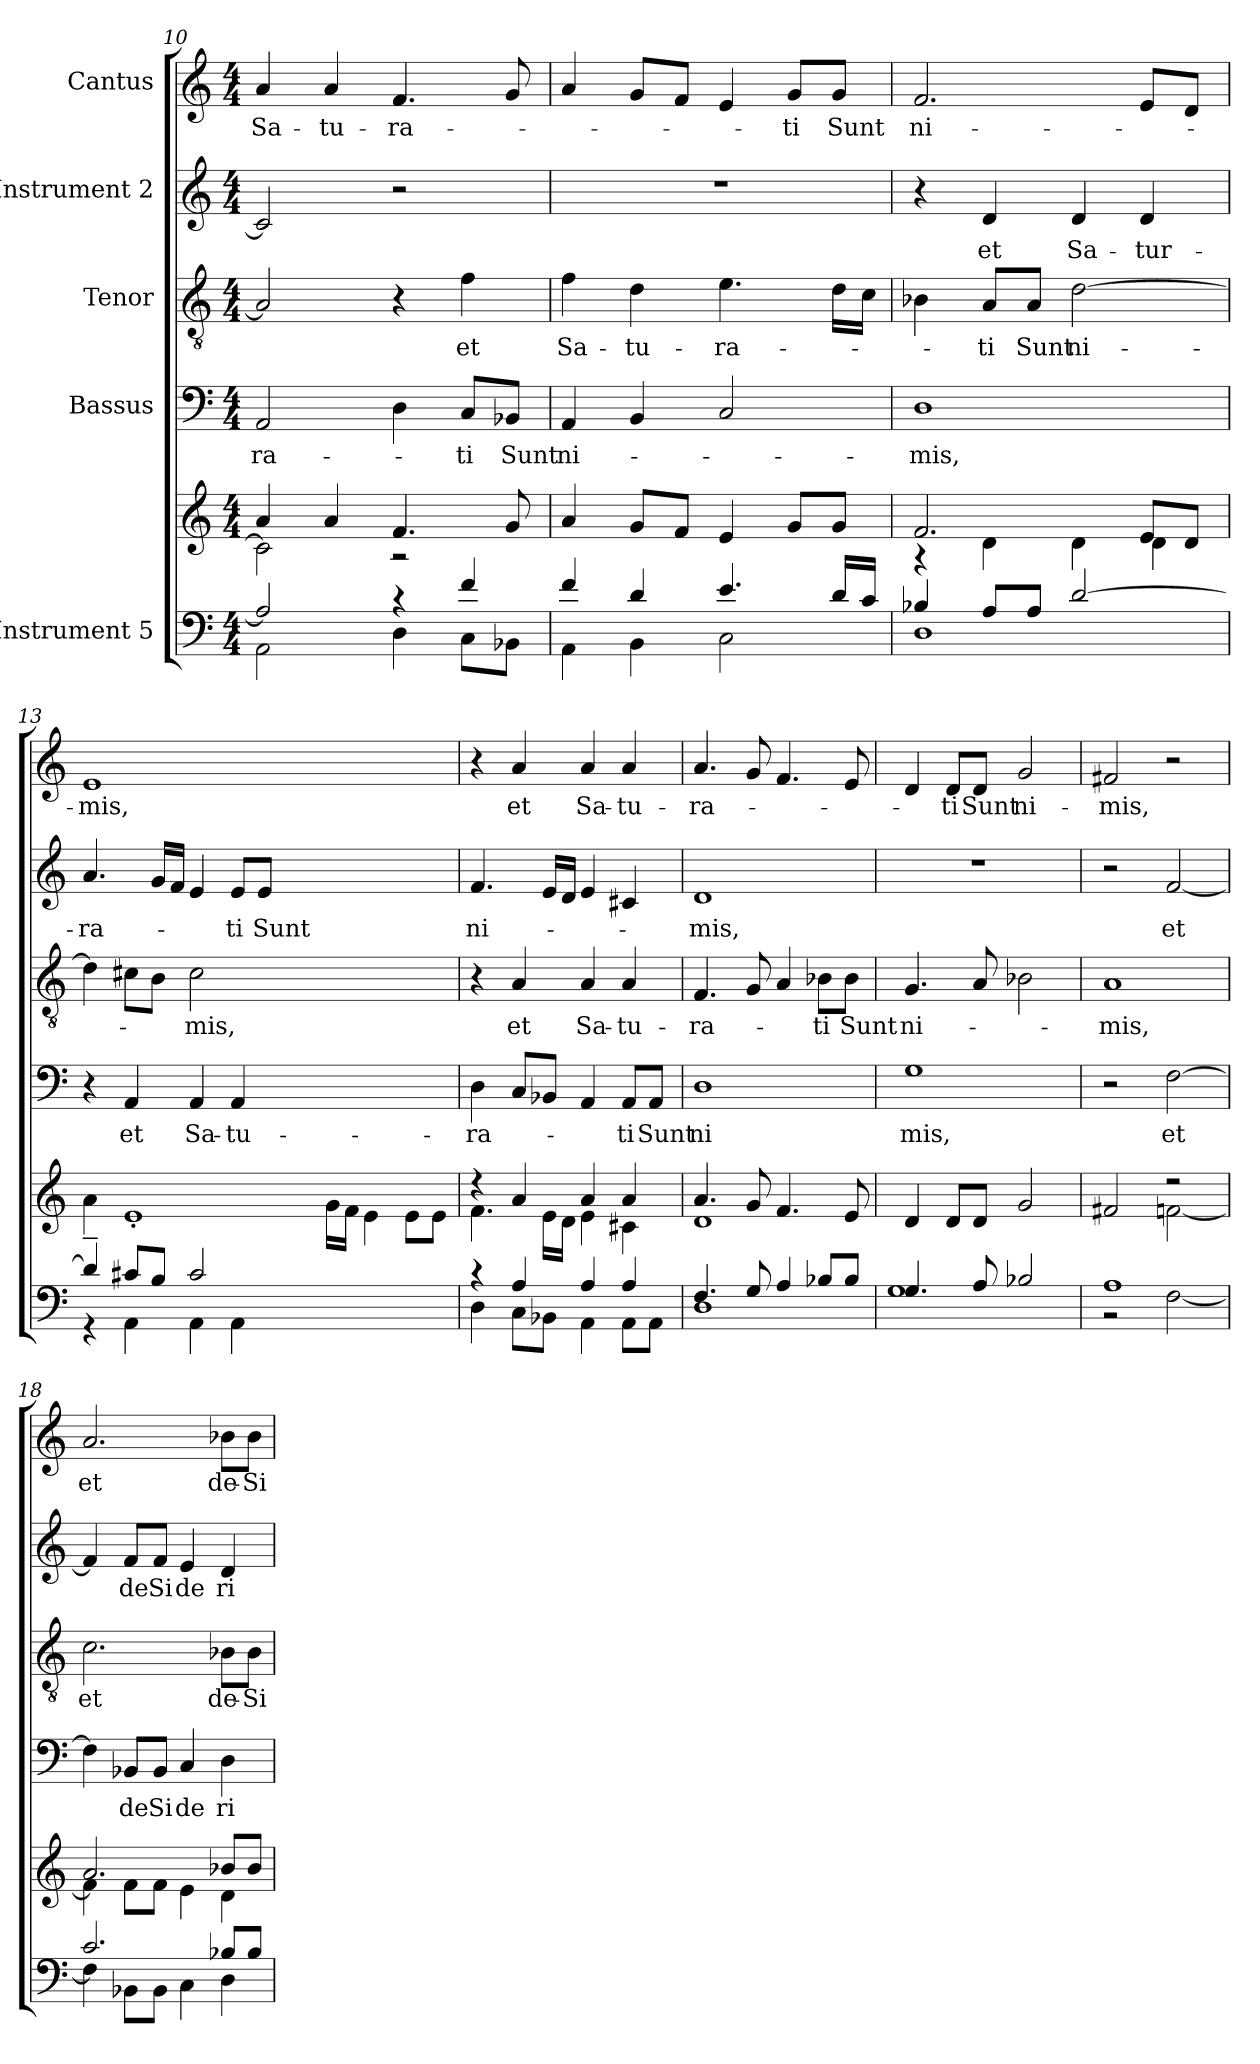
**kern	**kern	**kern	**text	**kern	**text	**kern	**text	**kern	**text
*part5	*part5	*part4	*part4	*part3	*part3	*part2	*part2	*part1	*part1
*staff6	*staff5	*staff4	*staff4	*staff3	*staff3	*staff2	*staff2	*staff1	*staff1
*I"Instrument 5	*	*I"Bassus	*	*I"Tenor	*	*I"Instrument 2	*	*I"Cantus	*
*clefF4	*clefG2	*clefF4	*	*clefGv2	*	*clefG2	*	*clefG2	*
*M4/4	*M4/4	*M4/4	*	*M4/4	*	*M4/4	*	*M4/4	*
=10	=10	=10	=10	=10	=10	=10	=10	=10	=10
*^	*^	*	*	*	*	*	*	*	*
!	!	!	!	!	!LO:LY:b:cj	!	!	!	!	!	!LO:LY:b:cj
2A/]	2AA\	4a/	2c#\]	2AA/	-ra-	2A/]	.	2c#/]	.	4a/	Sa-
!	!	!	!	!	!	!	!	!	!	!	!LO:LY:b:cj
.	.	4a/	.	.	.	.	.	.	.	4a/	-tu-
!	!	!	!	!	!	!	!	!	!	!	!LO:LY:b:cj
4rc	4D\	4.f/	2r	4D\	.	4r	.	2r	.	4.f/	-ra-
!	!	!	!	!	!LO:LY:b:cj	!	!LO:LY:b:cj	!	!	!	!
4f/	8C\L	.	.	8C/L	-ti	4f\	et	.	.	.	.
!	!	!	!	!	!LO:LY:b:cj	!	!	!	!	!	!
.	8BB-X\J	8g/	.	8BB-X/J	Sunt	.	.	.	.	8g/	.
*	*	*v	*v	*	*	*	*	*	*	*	*
=11	=11	=11	=11	=11	=11	=11	=11	=11	=11	=11
!	!	!	!	!LO:LY:b:cj	!	!LO:LY:b:cj	!	!	!	!
4f/	4AA\	4a/	4AA/	ni-	4f\	Sa-	1r	.	4a/	.
!	!	!	!	!	!	!LO:LY:b:cj	!	!	!	!
4d/	4BB\	8g/L	4BB/	.	4d\	-tu-	.	.	8g/L	.
.	.	8f/J	.	.	.	.	.	.	8f/J	.
!	!	!	!	!	!	!LO:LY:b:cj	!	!	!	!
4.e/	2C\	4e/	2C/	.	4.e\	-ra-	.	.	4e/	.
!	!	!	!	!	!	!	!	!	!	!LO:LY:b:cj
.	.	8g/L	.	.	.	.	.	.	8g/L	-ti
!	!	!	!	!	!	!	!	!	!	!LO:LY:b:cj
16d/L	.	8g/J	.	.	16d\L	.	.	.	8g/J	Sunt
16c/J	.	.	.	.	16c\J	.	.	.	.	.
=12	=12	=12	=12	=12	=12	=12	=12	=12	=12	=12
*	*	*^	*	*	*	*	*	*	*	*
!	!	!	!	!	!LO:LY:b:cj	!	!	!	!	!	!LO:LY:b:cj
4B-X/	1D	2.f/	4rA	1D	-mis,	4B-X\	.	4r	.	2.f/	ni-
!	!	!	!	!	!	!	!LO:LY:b:cj	!	!LO:LY:b:cj	!	!
8A/L	.	.	4d\	.	.	8A/L	-ti	4d/	et	.	.
!	!	!	!	!	!	!	!LO:LY:b:cj	!	!	!	!
8A/J	.	.	.	.	.	8A/J	Sunt	.	.	.	.
!	!	!	!	!	!	!	!LO:LY:b:cj	!	!LO:LY:b:cj	!	!
[>2d/	.	.	4d\	.	.	[>2d\	ni-	4d/	Sa-	.	.
!	!	!	!	!	!	!	!	!	!LO:LY:b:cj	!	!
.	.	8e/L	4d\	.	.	.	.	4d/	-tur-	8e/L	.
.	.	8d/J	.	.	.	.	.	.	.	8d/J	.
*	*	*v	*v	*	*	*	*	*	*	*	*
=13	=13	=13	=13	=13	=13	=13	=13	=13	=13	=13
!	!	!	!	!	!	!	!	!LO:LY:b:cj	!	!LO:LY:b:cj
4d~</]	4r	4a\	4r	.	4d\]	.	4.a/	-ra-	1e	-mis,
!	!	!	!	!LO:LY:b:cj	!	!	!	!	!	!
8c#X/L	4AA\	1e'>	4AA/	et	8c#X\L	.	.	.	.	.
8B/J	.	.	.	.	8B\J	.	16g/L	.	.	.
.	.	.	.	.	.	.	16f/J	.	.	.
!	!	!	!	!LO:LY:b:cj	!	!LO:LY:b:cj	!	!	!	!
2c#/	4AA\	.	4AA/	Sa-	2c#\	-mis,	4e/	.	.	.
!	!	!	!	!LO:LY:b:cj	!	!	!	!LO:LY:b:cj	!	!
.	4AA\	.	4AA/	-tu-	.	.	8e/L	-ti	.	.
!	!	!	!	!	!	!	!	!LO:LY:b:cj	!	!
.	.	.	.	.	.	.	8e/J	Sunt	.	.
2..ryy	2..ryy	.	2..ryy	.	2..ryy	.	2..ryy	.	2..ryy	.
.	.	16g\L	.	.	.	.	.	.	.	.
.	.	16f\J	.	.	.	.	.	.	.	.
.	.	4e\	.	.	.	.	.	.	.	.
.	.	8e\L	.	.	.	.	.	.	.	.
.	.	8e\J	.	.	.	.	.	.	.	.
=14	=14	=14	=14	=14	=14	=14	=14	=14	=14	=14
*	*	*^	*	*	*	*	*	*	*	*
!	!	!	!	!	!LO:LY:b:cj	!	!	!	!LO:LY:b:cj	!	!
4r	4D\	4rdd	4.f\	4D\	-ra-	4r	.	4.f/	ni-	4r	.
!	!	!	!	!	!	!	!LO:LY:b:cj	!	!	!	!LO:LY:b:cj
4A/	8C\L	4a/	.	8C/L	.	4A/	et	.	.	4a/	et
.	8BB-X\J	.	16e\L	8BB-X/J	.	.	.	16e/L	.	.	.
.	.	.	16d\J	.	.	.	.	16d/J	.	.	.
!	!	!	!	!	!	!	!LO:LY:b:cj	!	!	!	!LO:LY:b:cj
4A/	4AA\	4a/	4e\	4AA/	.	4A/	Sa-	4e/	.	4a/	Sa-
!	!	!	!	!	!LO:LY:b:cj	!	!LO:LY:b:cj	!	!	!	!LO:LY:b:cj
4A/	8AA\L	4a/	4c#X\	8AA/L	-ti	4A/	-tu-	4c#X/	.	4a/	-tu-
!	!	!	!	!	!LO:LY:b:cj	!	!	!	!	!	!
.	8AA\J	.	.	8AA/J	Sunt	.	.	.	.	.	.
!!LO:PB:g=z
=15	=15	=15	=15	=15	=15	=15	=15	=15	=15	=15	=15
!	!	!	!	!	!LO:LY:b:cj	!	!LO:LY:b:cj	!	!LO:LY:b:cj	!	!LO:LY:b:cj
4.F/	1D	4.a/	1d	1D	ni	4.F/	-ra-	1d	-mis,	4.a/	-ra-
8G/	.	8g/	.	.	.	8G/	.	.	.	8g/	.
4A/	.	4.f/	.	.	.	4A/	.	.	.	4.f/	.
!	!	!	!	!	!	!	!LO:LY:b:cj	!	!	!	!
8B-X/L	.	.	.	.	.	8B-X\L	-ti	.	.	.	.
!	!	!	!	!	!	!	!LO:LY:b:cj	!	!	!	!
8B-/J	.	8e/	.	.	.	8B-\J	Sunt	.	.	8e/	.
*	*	*v	*v	*	*	*	*	*	*	*	*
=16	=16	=16	=16	=16	=16	=16	=16	=16	=16	=16
!	!	!	!	!LO:LY:b:cj	!	!LO:LY:b:cj	!	!	!	!
4.G/	1G	4d/	1G	mis,	4.G/	ni-	1r	.	4d/	.
!	!	!	!	!	!	!	!	!	!	!LO:LY:b:cj
.	.	8d/L	.	.	.	.	.	.	8d/L	-ti
!	!	!	!	!	!	!	!	!	!	!LO:LY:b:cj
8A/	.	8d/J	.	.	8A/	.	.	.	8d/J	Sunt
!	!	!	!	!	!	!	!	!	!	!LO:LY:b:cj
2B-X/	.	2g/	.	.	2B-X\	.	.	.	2g/	ni-
=17	=17	=17	=17	=17	=17	=17	=17	=17	=17	=17
*	*	*^	*	*	*	*	*	*	*	*
!	!	!	!	!	!	!	!LO:LY:b:cj	!	!	!	!LO:LY:b:cj
1A	2r	2f#X/	2ryy	2r	.	1A	-mis,	2r	.	2f#X/	-mis,
!	!	!	!	!	!LO:LY:b:cj	!	!	!	!LO:LY:b:cj	!	!
.	[<2F\	2r	[<2fn\	[>2F\	et	.	.	[<2f/	et	2r	.
=18	=18	=18	=18	=18	=18	=18	=18	=18	=18	=18	=18
!	!	!	!	!	!	!	!LO:LY:b:cj	!	!	!	!LO:LY:b:cj
2.c/	4F\]	2.a/	4f\]	4F\]	.	2.c\	et	4f/]	.	2.a/	et
!	!	!	!	!	!LO:LY:b:cj	!	!	!	!LO:LY:b:cj	!	!
.	8BB-X\L	.	8f\L	8BB-X/L	de	.	.	8f/L	de	.	.
!	!	!	!	!	!LO:LY:b:cj	!	!	!	!LO:LY:b:cj	!	!
.	8BB-\J	.	8f\J	8BB-/J	Si	.	.	8f/J	Si	.	.
!	!	!	!	!	!LO:LY:b:cj	!	!	!	!LO:LY:b:cj	!	!
.	4C\	.	4e\	4C/	de	.	.	4e/	de	.	.
!	!	!	!	!	!LO:LY:b:cj	!	!LO:LY:b:cj	!	!LO:LY:b:cj	!	!LO:LY:b:cj
8B-X/L	4D\	8b-X/L	4d\	4D\	ri	8B-X\L	de-	4d/	ri	8b-X\L	de-
!	!	!	!	!	!	!	!LO:LY:b:cj	!	!	!	!LO:LY:b:cj
8B-/J	.	8b-/J	.	.	.	8B-\J	-Si-	.	.	8b-\J	-Si-
*v	*v	*	*	*	*	*	*	*	*	*	*
*	*v	*v	*	*	*	*	*	*	*	*
=	=	=	=	=	=	=	=	=	=
*-	*-	*-	*-	*-	*-	*-	*-	*-	*-
